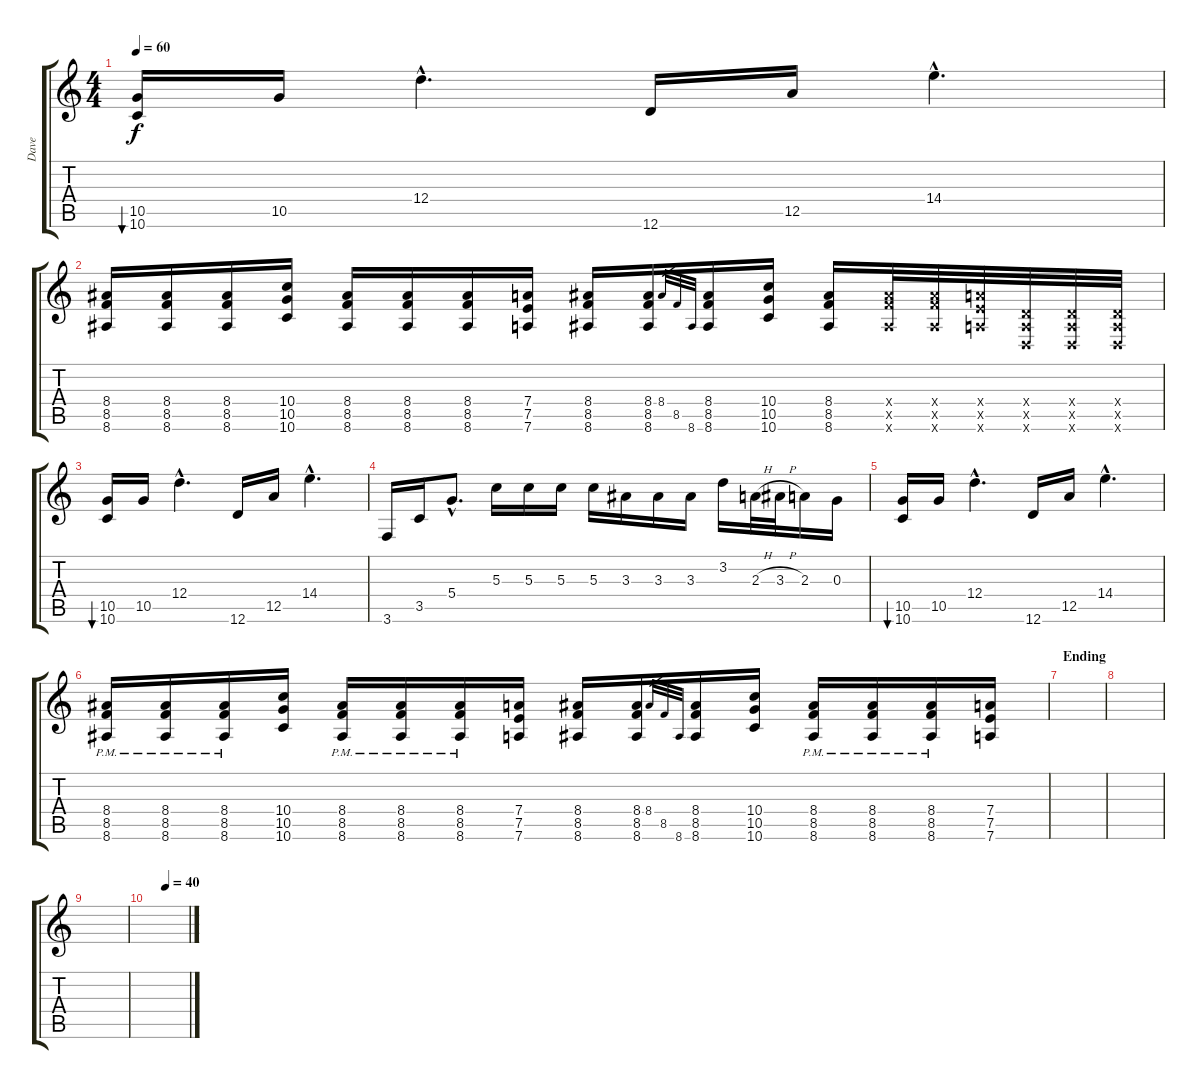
\track ("Dave" "Dave") {instrument electricguitarclean}
\staff {score tabs}
\tuning (E4 B3 G3 D3 A2 D2) {hide}
\ts (4 4)
\tempo 60
\clef g2
\ks c
(10.5 10.6).16{bu 120 dy f} 10.5.16 12.4{hac}.4{d} 12.6.16 12.5.16 14.4{hac}.4{d} |
(8.4 8.5 8.6).16 (8.4 8.5 8.6).16 (8.4 8.5 8.6).16 (10.4 10.5 10.6).16 (8.4 8.5 8.6).16 (8.4 8.5 8.6).16 (8.4 8.5 8.6).16 (7.4 7.5 7.6).16 (8.4 8.5 8.6).16 (8.4 8.5 8.6).16 8.4.32{gr} 8.5.32{gr} 8.6.32{gr} (8.4 8.5 8.6).16 (10.4 10.5 10.6).16 (8.4 8.5 8.6).16 (8.4{x} 8.5{x} 8.6{x}).32 (8.4{x} 8.5{x} 8.6{x}).32 (7.4{x} 7.5{x} 7.6{x}).32 (0.4{x} 0.5{x} 0.6{x}).32 (0.4{x} 0.5{x} 0.6{x}).32 (0.4{x} 0.5{x} 0.6{x}).32 |
(10.5 10.6).16{bu 120} 10.5.16 12.4{hac}.4{d} 12.6.16 12.5.16 14.4{hac}.4{d} |
3.6.16 3.5.16 5.4{hac}.8{d} 5.3.16 5.3.16 5.3.16 5.3.16 3.3.16 3.3.16 3.3.16 3.2.16 2.3{h}.32 3.3{h}.32 2.3.16 0.3.16 |
(10.5 10.6).16{bu 120} 10.5.16 12.4{hac}.4{d} 12.6.16 12.5.16 14.4{hac}.4{d} |
(8.4{pm} 8.5{pm} 8.6{pm}).16 (8.4{pm} 8.5{pm} 8.6{pm}).16 (8.4{pm} 8.5{pm} 8.6{pm}).16 (10.4 10.5 10.6).16 (8.4{pm} 8.5{pm} 8.6{pm}).16 (8.4{pm} 8.5{pm} 8.6{pm}).16 (8.4{pm} 8.5{pm} 8.6{pm}).16 (7.4 7.5 7.6).16 (8.4 8.5 8.6).16 (8.4 8.5 8.6).16 8.4.32{gr} 8.5.32{gr} 8.6.32{gr} (8.4 8.5 8.6).16 (10.4 10.5 10.6).16 (8.4{pm} 8.5{pm} 8.6{pm}).16 (8.4{pm} 8.5{pm} 8.6{pm}).16 (8.4{pm} 8.5{pm} 8.6{pm}).16 (7.4 7.5 7.6).16 |
\section ("" "Ending")
|
|
|
\tempo (40 0.4375)
